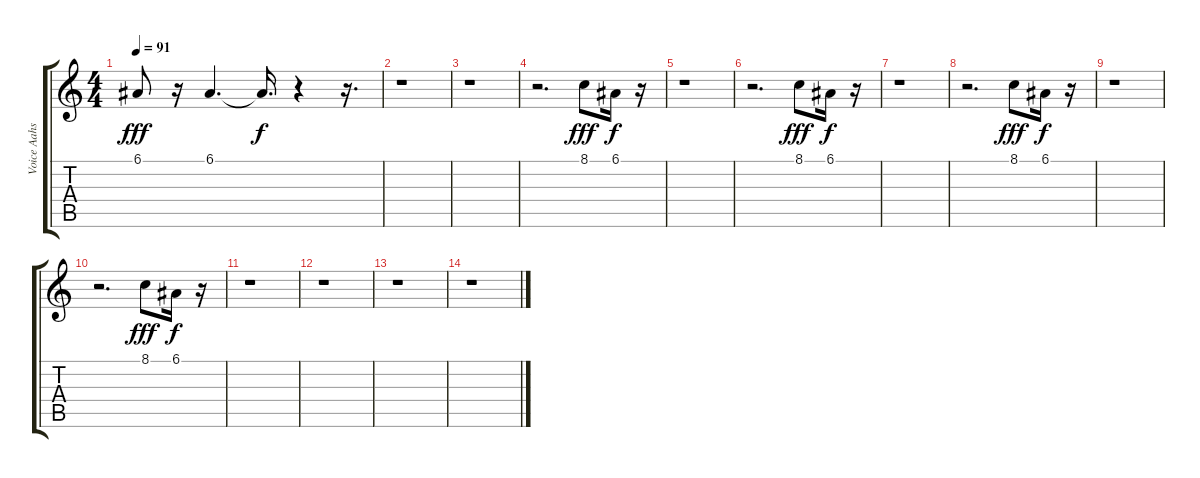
\track ("Voice Aahs" "Voice Aahs") {instrument choiraahs}
\staff {score tabs}
\tuning (E4 B3 G3 D3 A2 E2) {hide}
\ts (4 4)
\tempo 91
\clef g2
\ks c
6.1.8{dy fff} r.16 6.1.4{d} 6.1{t}.16{d dy f} r.4 r.16{d} |
r.1 |
r.1 |
r.2{d} 8.1.8{dy fff} 6.1.16{dy f} r.16 |
r.1 |
r.2{d} 8.1.8{dy fff} 6.1.16{dy f} r.16 |
r.1 |
r.2{d} 8.1.8{dy fff} 6.1.16{dy f} r.16 |
r.1 |
r.2{d} 8.1.8{dy fff} 6.1.16{dy f} r.16 |
r.1 |
r.1 |
r.1 |
r.1
